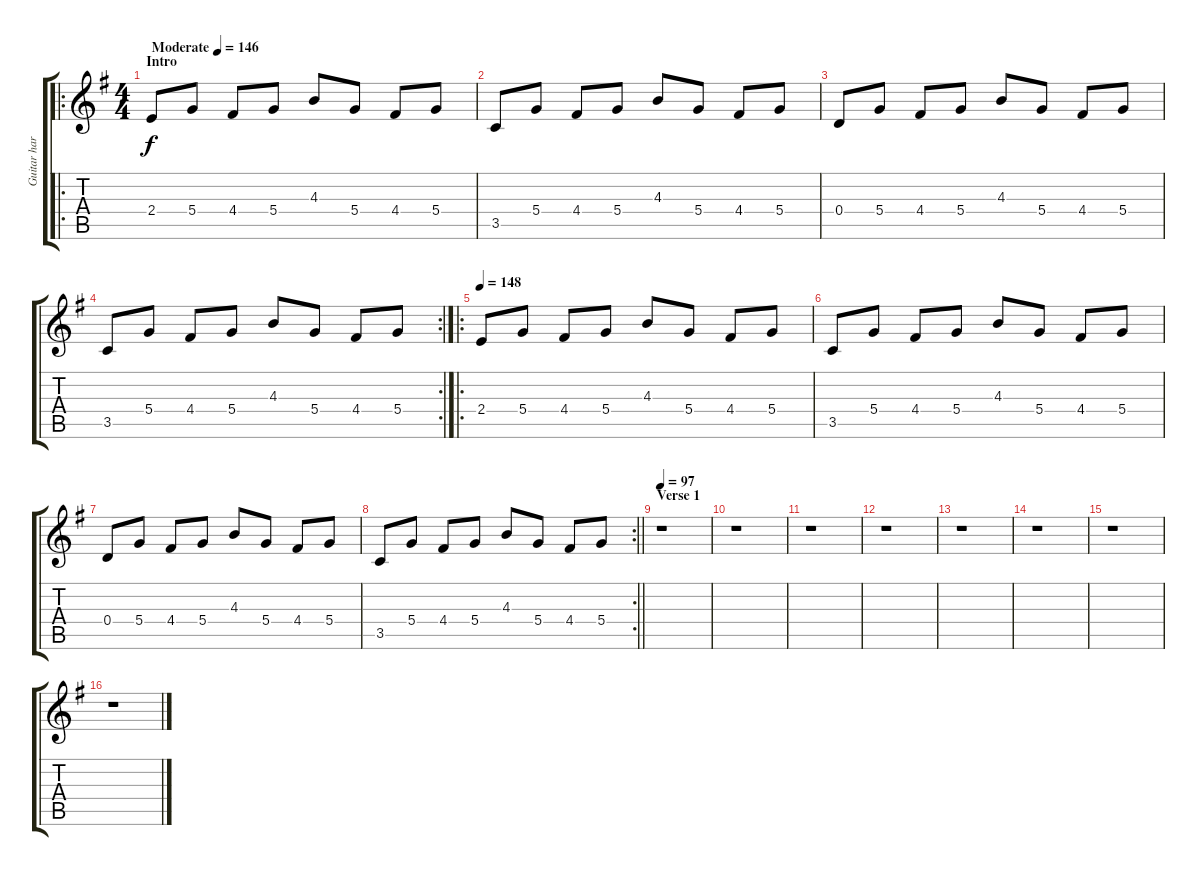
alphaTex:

\track ("Guitar harmonies" "Guitar har") {instrument distortionguitar}
\staff {score tabs}
\tuning (E4 B3 G3 D3 A2 E2) {hide}
\ro
\ts (4 4)
\section ("" "Intro")
\tempo (146 "Moderate")
\clef g2
\ks eminor
2.4.8{dy f volume 9 instrument acousticguitarsteel} 5.4.8 4.4.8 5.4.8 4.3.8 5.4.8 4.4.8 5.4.8 |
3.5.8 5.4.8 4.4.8 5.4.8 4.3.8 5.4.8 4.4.8 5.4.8 |
0.4.8 5.4.8 4.4.8 5.4.8 4.3.8 5.4.8 4.4.8 5.4.8 |
\rc 2
3.5.8 5.4.8 4.4.8 5.4.8 4.3.8 5.4.8 4.4.8 5.4.8 |
\ro
\tempo 148
2.4.8 5.4.8 4.4.8 5.4.8 4.3.8 5.4.8 4.4.8 5.4.8 |
3.5.8 5.4.8 4.4.8 5.4.8 4.3.8 5.4.8 4.4.8 5.4.8 |
0.4.8 5.4.8 4.4.8 5.4.8 4.3.8 5.4.8 4.4.8 5.4.8 |
\rc 2
\barLineRight lightlight
3.5.8 5.4.8 4.4.8 5.4.8 4.3.8 5.4.8 4.4.8 5.4.8 |
\section ("" "Verse 1")
\tempo 97
r.1 |
r.1 |
r.1 |
r.1 |
r.1 |
r.1 |
r.1 |
r.1
